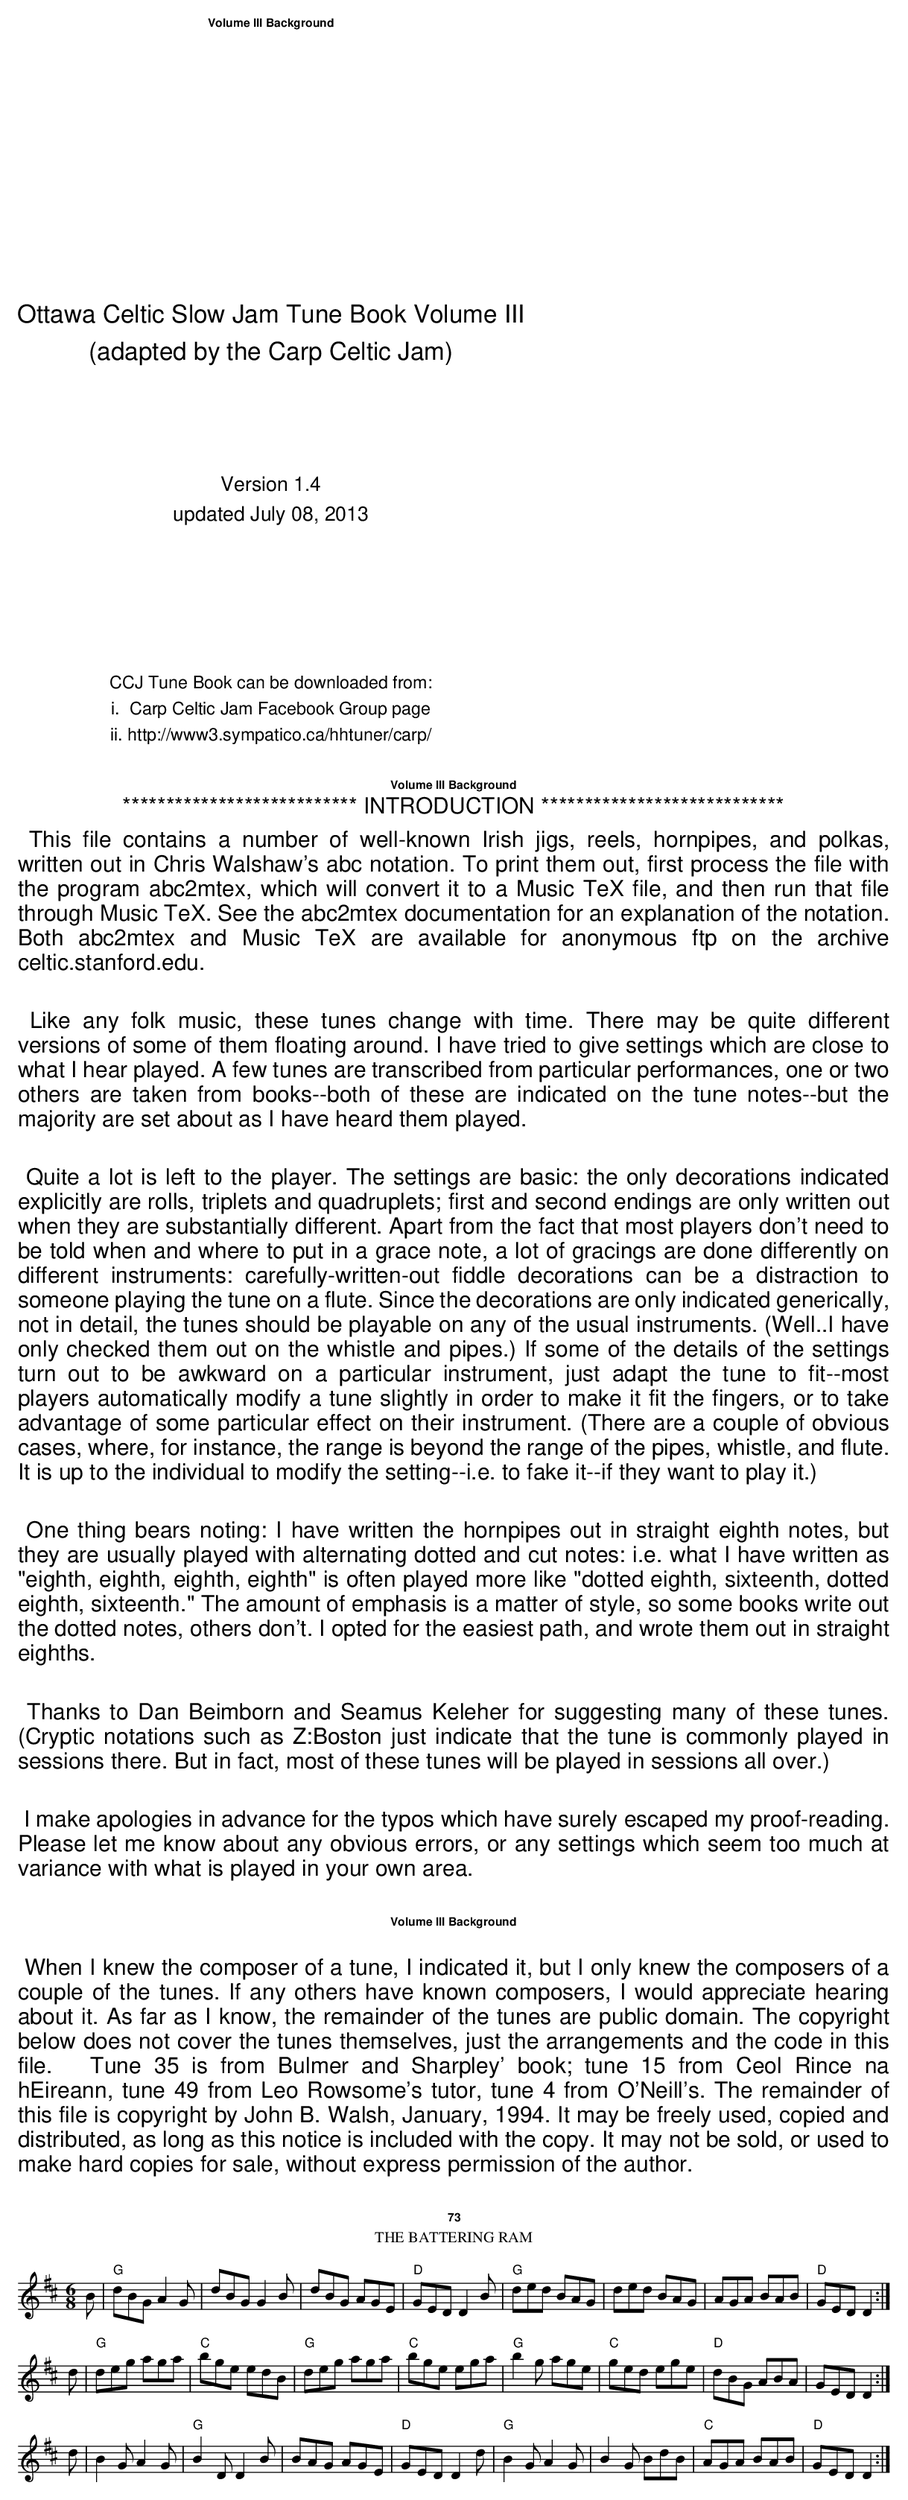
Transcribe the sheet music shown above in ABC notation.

X:1
T:Battering Ram, The
E:10
M:6/8
K:D
B|"G"dBG A2G|dBG G2B|dBG AGE|"D"GED D2 B|\
"G"ded BAG|ded BAG|AGA BAB|"D"GED D2:|
d|"G"deg aga|"C"bge edB|"G"deg aga|"C"bge ega|\
"G"b2g age|"C"ged ege|"D"dBG ABA|GED D2:|
d|B2G A2G|"G"B2D D2B|BAG AGE|"D"GED D2d|\
"G"B2G A2G|B2G BdB|"C"AGA BAB|"D"GED D2:|
